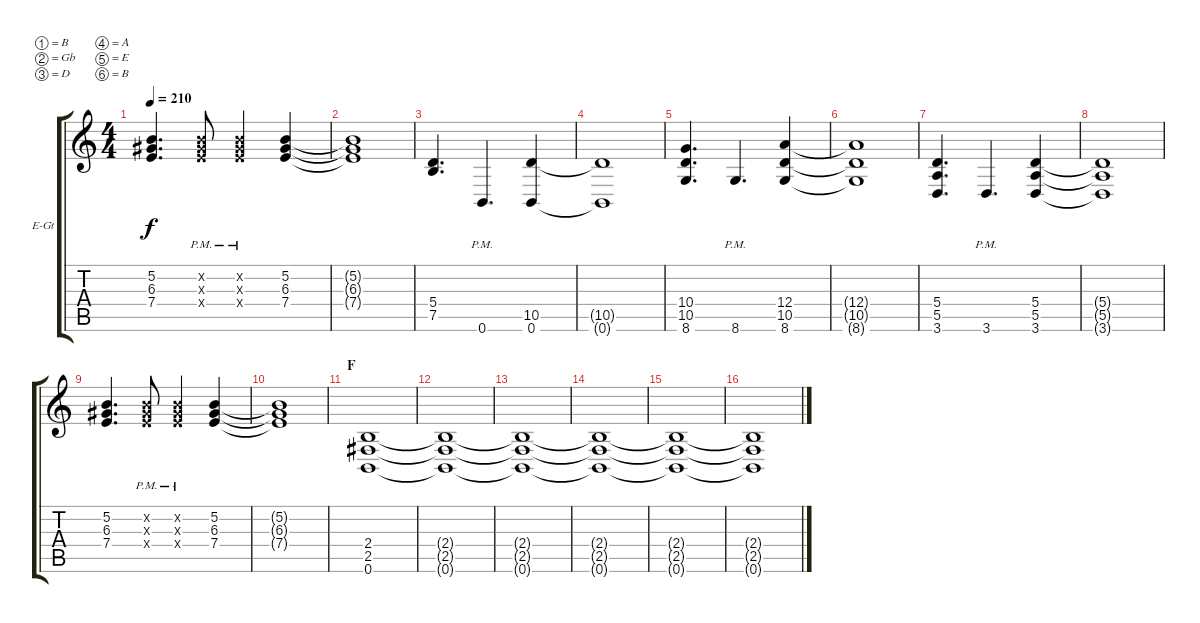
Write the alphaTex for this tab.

\bracketExtendMode groupsimilarinstruments
\firstSystemTrackNameOrientation horizontal
\otherSystemsTrackNameOrientation horizontal
\track ("Rhythm Guitar" "E-Gt") {instrument distortionguitar}
\staff {score tabs}
\tuning (B3 Gb3 D3 A2 E2 B1)
\ts (4 4)
\tempo 210
\clef g2
\ks c
(7.4 6.3 5.2).4{d dy f} (7.4{pm x} 6.3{pm x} 5.2{pm x}).8 (7.4{pm x} 6.3{pm x} 5.2{pm x}).4 (7.4 6.3 5.2).4 |
(7.4{t} 6.3{t} 5.2{t}).1 |
(7.5 5.4).4{d} 0.6{pm}.4{d} (0.6 10.5).4 |
(10.5{t} 0.6{t}).1 |
(8.6 10.5 10.4).4{d} 8.6{pm}.4{d} (8.6 10.5 12.4).4 |
(12.4{t} 10.5{t} 8.6{t}).1 |
(3.6 5.5 5.4).4{d} 3.6{pm}.4{d} (3.6 5.5 5.4).4 |
(5.4{t} 5.5{t} 3.6{t}).1 |
(7.4 6.3 5.2).4{d} (7.4{pm x} 6.3{pm x} 5.2{pm x}).8 (7.4{pm x} 6.3{pm x} 5.2{pm x}).4 (7.4 6.3 5.2).4 |
(7.4{t} 6.3{t} 5.2{t}).1 |
\section ("" "F")
(0.6 2.5 2.4).1 |
(0.6{t} 2.5{t} 2.4{t}).1 |
(0.6{t} 2.5{t} 2.4{t}).1 |
(0.6{t} 2.5{t} 2.4{t}).1 |
(0.6{t} 2.5{t} 2.4{t}).1 |
(0.6{t} 2.5{t} 2.4{t}).1
